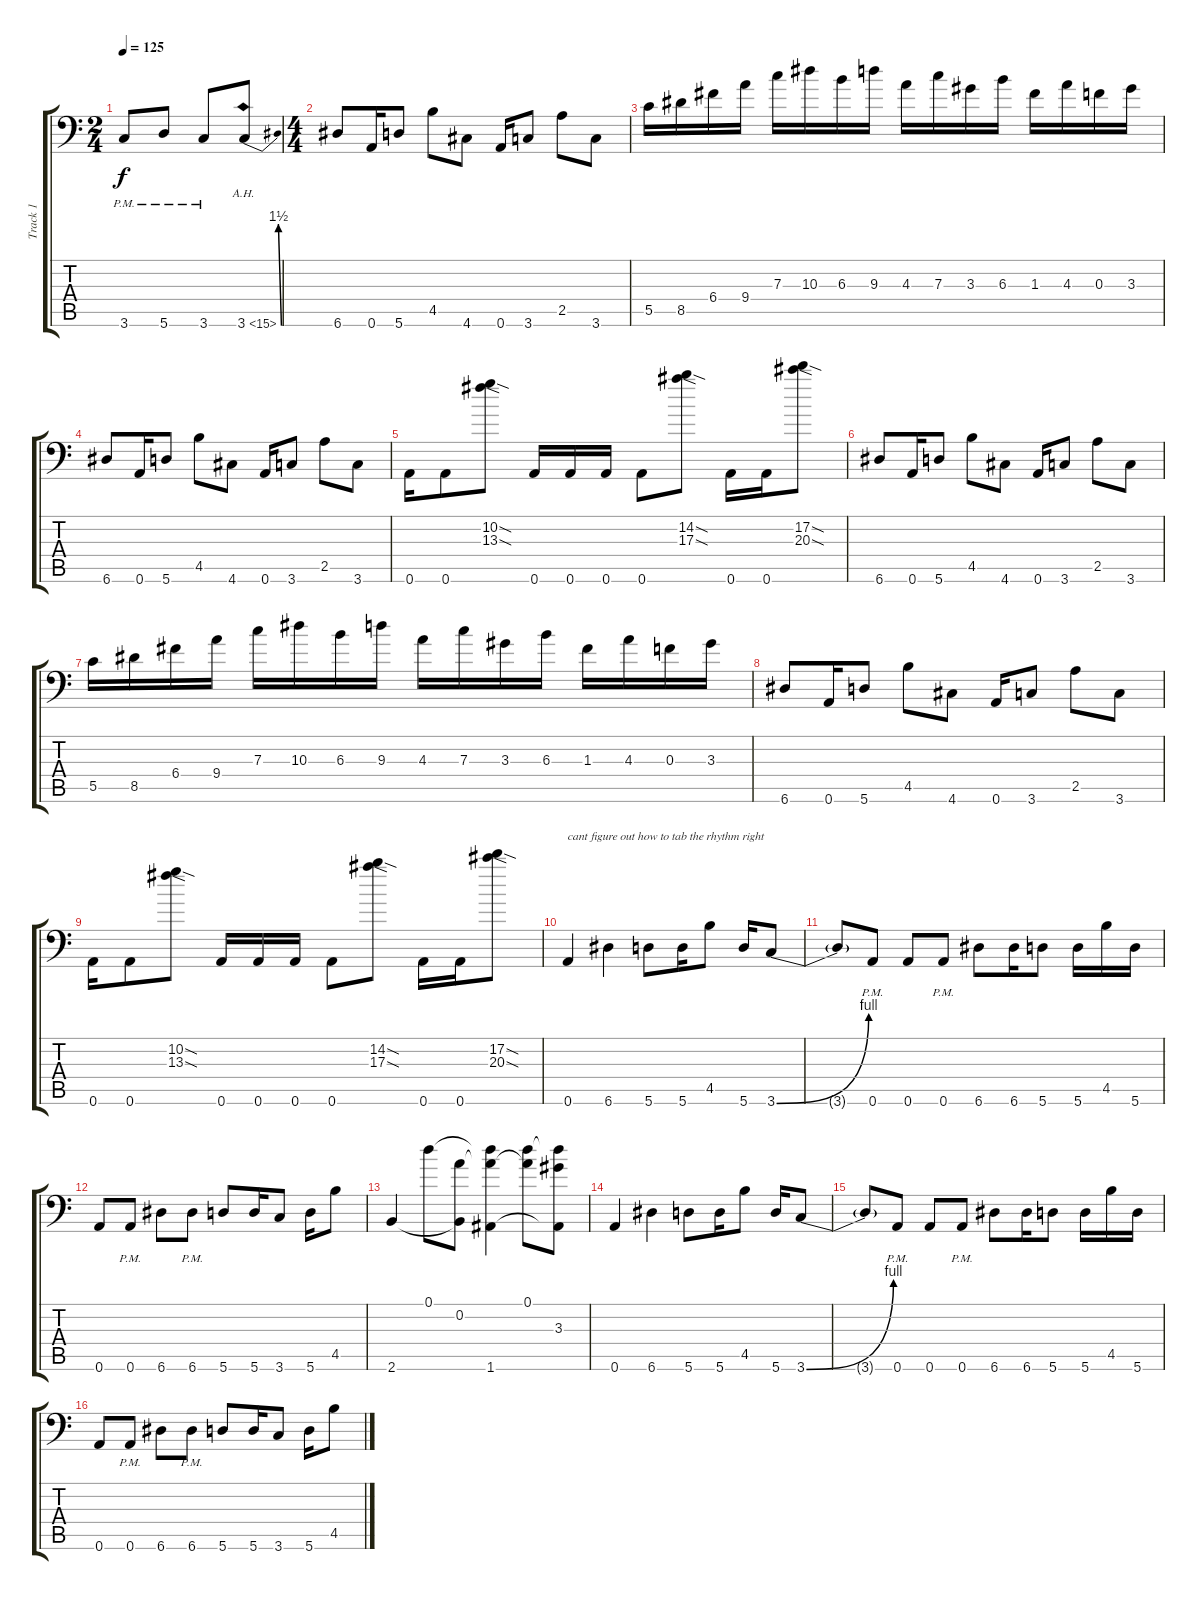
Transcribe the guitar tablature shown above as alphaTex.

\track ("Track 1" "Track 1") {instrument overdrivenguitar}
\staff {score tabs}
\tuning (D4 A3 F3 C3 G2 A1) {hide}
\ts (2 4)
\tempo 125
\clef f4
\ks c
3.6{pm}.8{dy f} 5.6{pm}.8 3.6{pm}.8 3.6{be (bend 0 0 60 6) ah 12}.8 |
\ts (4 4)
6.6.8 0.6.16 5.6.8 4.5.8 4.6.8 0.6.16 3.6.8 2.5.8 3.6.8 |
5.5.16 8.5.16 6.4.16 9.4.16 7.3.16 10.3.16 6.3.16 9.3.16 4.3.16 7.3.16 3.3.16 6.3.16 1.3.16 4.3.16 0.3.16 3.3.16 |
6.6.8 0.6.16 5.6.8 4.5.8 4.6.8 0.6.16 3.6.8 2.5.8 3.6.8 |
0.6.16 0.6.8 (10.2{sod} 13.3{sod}).8 0.6.16 0.6.16 0.6.16 0.6.8 (14.2{sod} 17.3{sod}).8 0.6.16 0.6.16 (17.2{sod} 20.3{sod}).8 |
6.6.8 0.6.16 5.6.8 4.5.8 4.6.8 0.6.16 3.6.8 2.5.8 3.6.8 |
5.5.16 8.5.16 6.4.16 9.4.16 7.3.16 10.3.16 6.3.16 9.3.16 4.3.16 7.3.16 3.3.16 6.3.16 1.3.16 4.3.16 0.3.16 3.3.16 |
6.6.8 0.6.16 5.6.8 4.5.8 4.6.8 0.6.16 3.6.8 2.5.8 3.6.8 |
0.6.16 0.6.8 (10.2{sod} 13.3{sod}).8 0.6.16 0.6.16 0.6.16 0.6.8 (14.2{sod} 17.3{sod}).8 0.6.16 0.6.16 (17.2{sod} 20.3{sod}).8 |
0.6.4{txt "cant figure out how to tab the rhythm right"} 6.6.4 5.6.8 5.6.16 4.5.8 5.6.16 3.6{be (bend 0 0 60 4)}.8 |
3.6{t}.8 0.6{pm}.8 0.6.8 0.6{pm}.8 6.6.8 6.6.16 5.6.8 5.6.16 4.5.16 5.6.16 |
0.6.8 0.6{pm}.8 6.6.8 6.6{pm}.8 5.6.8 5.6.16 3.6.8 5.6.16 4.5.8 |
2.6.4 0.1.8 (0.2 2.6{t}).8 (0.1{t} 0.2{t} 1.6).4 (0.1 0.2{t}).8 (0.1{t} 3.3 1.6{t}).8 |
0.6.4 6.6.4 5.6.8 5.6.16 4.5.8 5.6.16 3.6{be (bend 0 0 60 4)}.8 |
3.6{t}.8 0.6{pm}.8 0.6.8 0.6{pm}.8 6.6.8 6.6.16 5.6.8 5.6.16 4.5.16 5.6.16 |
0.6.8 0.6{pm}.8 6.6.8 6.6{pm}.8 5.6.8 5.6.16 3.6.8 5.6.16 4.5.8
